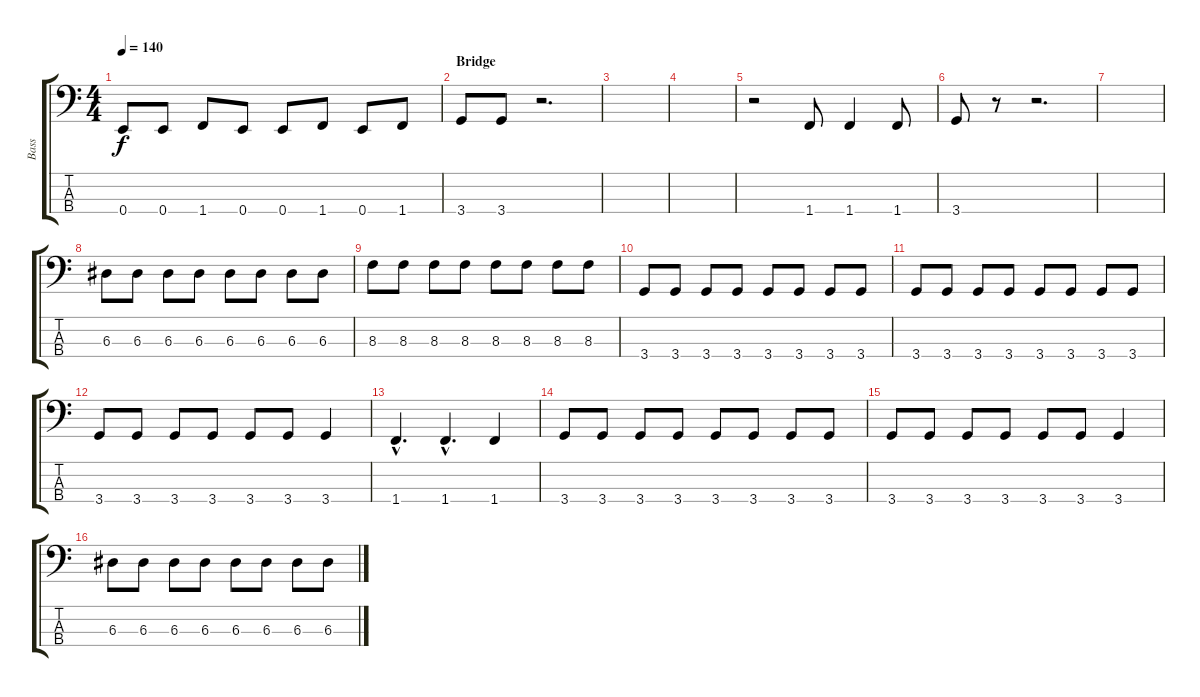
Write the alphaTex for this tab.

\track ("Bass" "Bass") {instrument electricbassfinger}
\staff {score tabs}
\tuning (G2 D2 A1 E1) {hide}
\ts (4 4)
\tempo 140
\clef f4
\ks c
0.4.8{dy f} 0.4.8 1.4.8 0.4.8 0.4.8 1.4.8 0.4.8 1.4.8 |
\section ("" "Bridge")
3.4.8 3.4.8 r.2{d} |
|
|
r.2 1.4.8 1.4.4 1.4.8 |
3.4.8 r.8 r.2{d} |
|
6.3.8 6.3.8 6.3.8 6.3.8 6.3.8 6.3.8 6.3.8 6.3.8 |
8.3.8 8.3.8 8.3.8 8.3.8 8.3.8 8.3.8 8.3.8 8.3.8 |
3.4.8 3.4.8 3.4.8 3.4.8 3.4.8 3.4.8 3.4.8 3.4.8 |
3.4.8 3.4.8 3.4.8 3.4.8 3.4.8 3.4.8 3.4.8 3.4.8 |
3.4.8 3.4.8 3.4.8 3.4.8 3.4.8 3.4.8 3.4.4 |
1.4{hac}.4{d} 1.4{hac}.4{d} 1.4.4 |
3.4.8 3.4.8 3.4.8 3.4.8 3.4.8 3.4.8 3.4.8 3.4.8 |
3.4.8 3.4.8 3.4.8 3.4.8 3.4.8 3.4.8 3.4.4 |
6.3.8 6.3.8 6.3.8 6.3.8 6.3.8 6.3.8 6.3.8 6.3.8
